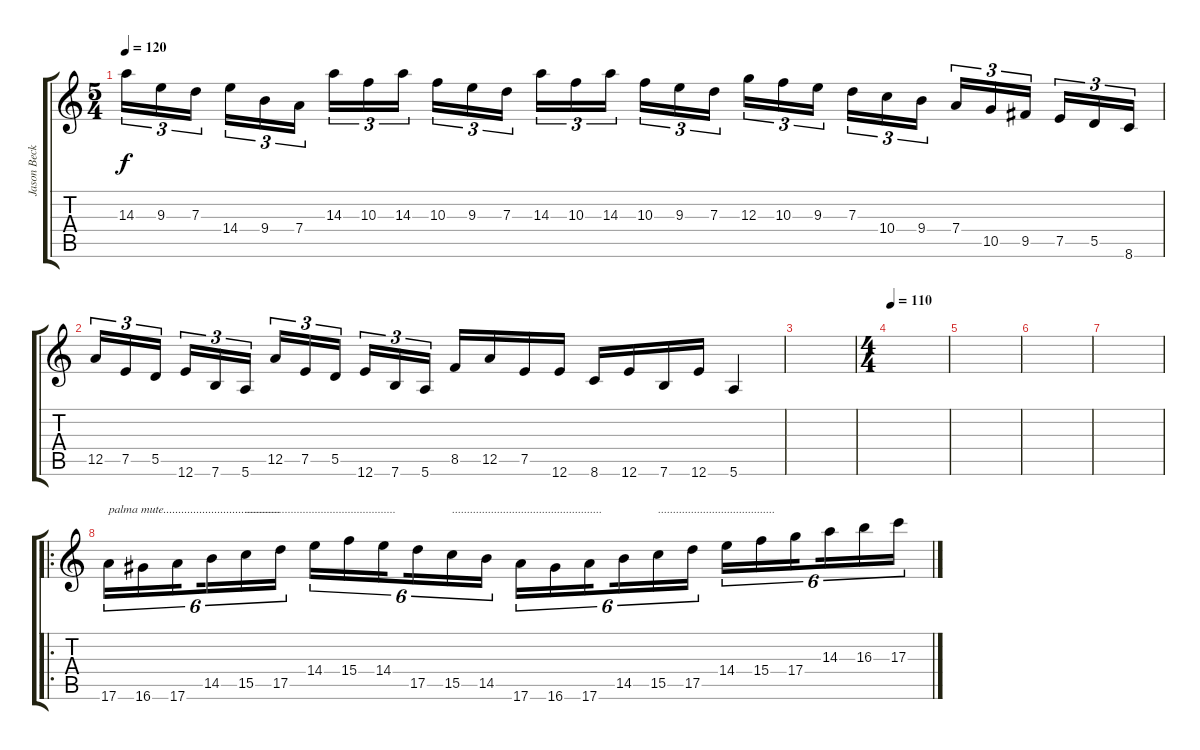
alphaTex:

\track ("Jason Becker" "Jason Beck") {instrument distortionguitar}
\staff {score tabs}
\tuning (E4 B3 G3 D3 A2 E2) {hide}
\ts (5 4)
\tempo 120
\clef g2
\ks c
14.3.16{tu (3 2) dy f} 9.3.16{tu (3 2)} 7.3.16{tu (3 2) beam splitsecondary} 14.4.16{tu (3 2)} 9.4.16{tu (3 2)} 7.4.16{tu (3 2)} 14.3.16{tu (3 2)} 10.3.16{tu (3 2)} 14.3.16{tu (3 2) beam splitsecondary} 10.3.16{tu (3 2)} 9.3.16{tu (3 2)} 7.3.16{tu (3 2)} 14.3.16{tu (3 2)} 10.3.16{tu (3 2)} 14.3.16{tu (3 2) beam splitsecondary} 10.3.16{tu (3 2)} 9.3.16{tu (3 2)} 7.3.16{tu (3 2)} 12.3.16{tu (3 2)} 10.3.16{tu (3 2)} 9.3.16{tu (3 2) beam splitsecondary} 7.3.16{tu (3 2)} 10.4.16{tu (3 2)} 9.4.16{tu (3 2)} 7.4.16{tu (3 2)} 10.5.16{tu (3 2)} 9.5.16{tu (3 2) beam splitsecondary} 7.5.16{tu (3 2)} 5.5.16{tu (3 2)} 8.6.16{tu (3 2)} |
12.5.16{tu (3 2)} 7.5.16{tu (3 2)} 5.5.16{tu (3 2) beam splitsecondary} 12.6.16{tu (3 2)} 7.6.16{tu (3 2)} 5.6.16{tu (3 2)} 12.5.16{tu (3 2)} 7.5.16{tu (3 2)} 5.5.16{tu (3 2) beam splitsecondary} 12.6.16{tu (3 2)} 7.6.16{tu (3 2)} 5.6.16{tu (3 2)} 8.5.16 12.5.16 7.5.16 12.6.16 8.6.16 12.6.16 7.6.16 12.6.16 5.6.4 |
|
\ts (4 4)
\tempo 110
|
|
|
|
\ro
17.6.16{tu (6 4) txt "palma mute......................................."} 16.6.16{tu (6 4)} 17.6.16{tu (6 4) beam splitsecondary} 14.5.16{tu (6 4)} 15.5.16{tu (6 4) txt ".................................................."} 17.5.16{tu (6 4)} 14.4.16{tu (6 4)} 15.4.16{tu (6 4)} 14.4.16{tu (6 4) beam splitsecondary} 17.5.16{tu (6 4)} 15.5.16{tu (6 4) txt ".................................................."} 14.5.16{tu (6 4)} 17.6.16{tu (6 4)} 16.6.16{tu (6 4)} 17.6.16{tu (6 4) beam splitsecondary} 14.5.16{tu (6 4)} 15.5.16{tu (6 4) txt "......................................."} 17.5.16{tu (6 4)} 14.4.16{tu (6 4)} 15.4.16{tu (6 4)} 17.4.16{tu (6 4) beam splitsecondary} 14.3.16{tu (6 4)} 16.3.16{tu (6 4)} 17.3.16{tu (6 4)}
